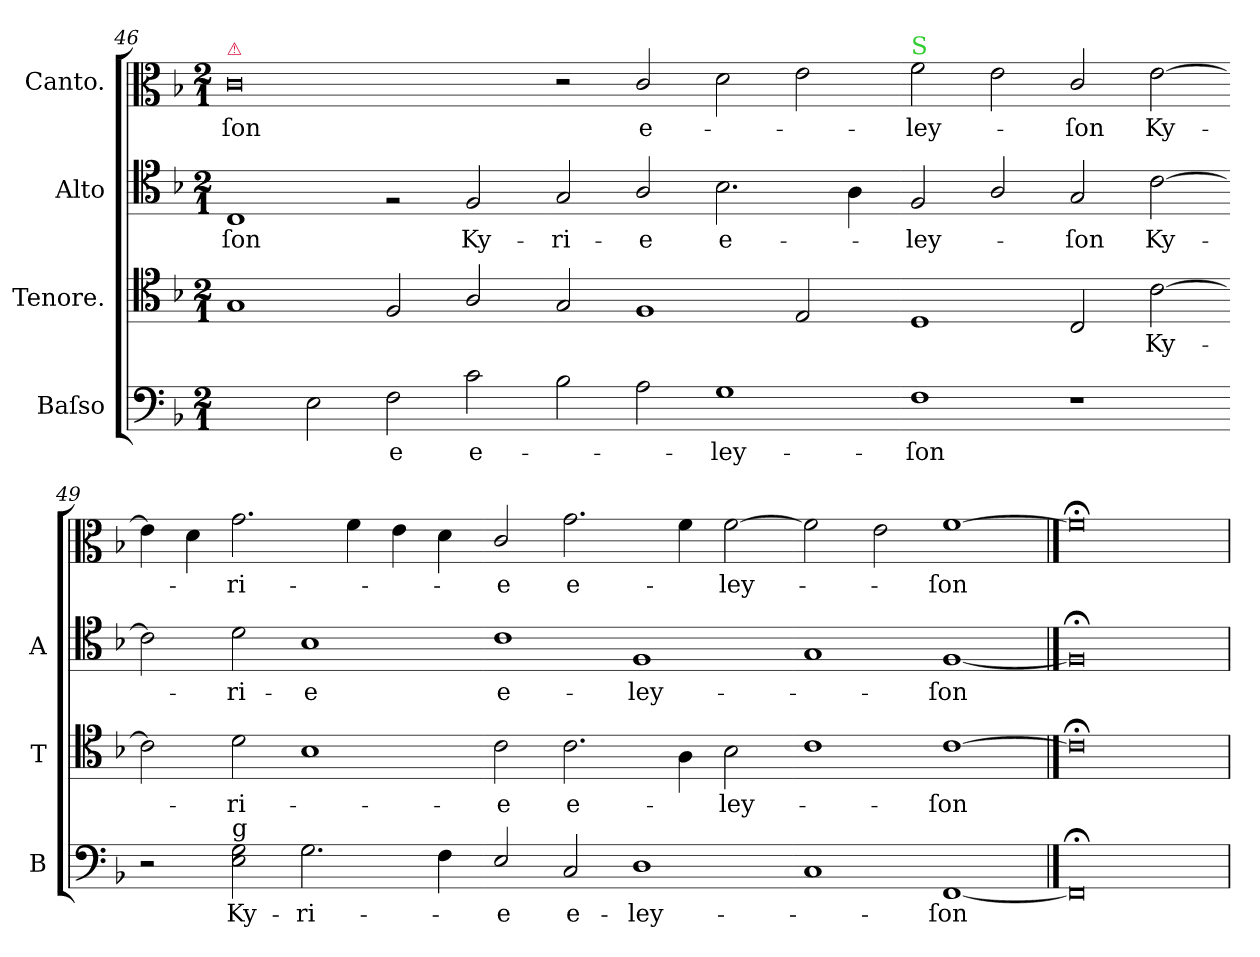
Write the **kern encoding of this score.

**kern	**text	**kern	**text	**kern	**text	**kern	**text
*part4	*part4	*part3	*part3	*part2	*part2	*part1	*part1
*staff4	*staff4	*staff3	*staff3	*staff2	*staff2	*staff1	*staff1
*I"Baſso	*	*I"Tenore.	*	*I"Alto	*	*I"Canto.	*
*I'B	*	*I'T	*	*I'A	*	*	*
*clefF4	*	*clefC4	*	*clefC4	*	*clefC3	*
*k[b-]	*	*k[b-]	*	*k[b-]	*	*k[b-]	*
*M2/1	*	*M2/1	*	*M2/1	*	*M2/1	*
=46	=46	=46	=46	=46	=46	=46	=46
!	!	!	!	!	!	!LO:TX:a:color=crimson:t=⚠	!
!	!	!	!	!	!	!	!LO:LY:i
2ryy	.	1G	.	1C	-ſon	0c	-ſon
2E\	.	.	.	.	.	.	.
2F\	-e	2F/	.	2rF	.	.	.
!	!	!	!	!	!LO:LY:i	!	!
2c\	e-	2A/	.	2F/	Ky-	.	.
=47-	=47-	=47-	=47-	=47-	=47-	=47-	=47-
!	!	!	!	!	!LO:LY:i	!	!
2B-\	.	2G/	.	2G/	-ri-	2r	.
!	!	!	!	!	!LO:LY:i	!	!LO:LY:i
2A\	.	1F	.	2A/	-e	2c/	e-
!	!	!	!	!	!LO:LY:i	!	!
1G	-ley-	.	.	2.B-\	e-	2d\	.
.	.	2E/	.	.	.	2e\	.
.	.	.	.	4A\	.	.	.
=48-	=48-	=48-	=48-	=48-	=48-	=48-	=48-
!	!	!	!	!	!	!LO:TX:a:color=limegreen:t=S	!
!	!	!	!	!	!LO:LY:i	!	!LO:LY:i
1F	-ſon	1D	.	2F/	-ley-	2f\	-ley-
.	.	.	.	2A/	.	2e\	.
!	!	!	!	!	!LO:LY:i	!	!LO:LY:i
1r	.	2C/	.	2G/	-ſon	2c/	-ſon
!	!	!	!LO:LY:i	!	!LO:LY:i	!	!LO:LY:i
.	.	[2c\	Ky-	[2c\	Ky-	[2e\	Ky-
=49-	=49-	=49-	=49-	=49-	=49-	=49-	=49-
2r	.	2c\]	.	2c\]	.	4e\]	.
.	.	.	.	.	.	4d\	.
!LO:TX:a:t=g	!	!	!	!	!	!	!
!	!LO:LY:i	!	!LO:LY:i	!	!LO:LY:i	!	!LO:LY:i
2E\ 2G\	Ky-	2d\	-ri-	2d\	-ri-	2.g\	-ri-
!	!LO:LY:i	!	!	!	!LO:LY:i	!	!
2.G\	-ri-	1B-	.	1B-	-e	.	.
.	.	.	.	.	.	4f\	.
.	.	.	.	.	.	4e\	.
4F\	.	.	.	.	.	4d\	.
=50-	=50-	=50-	=50-	=50-	=50-	=50-	=50-
!	!LO:LY:i	!	!LO:LY:i	!	!LO:LY:i	!	!LO:LY:i
2E/	-e	2c\	-e	1c	e-	2c/	-e
!	!LO:LY:i	!	!LO:LY:i	!	!	!	!LO:LY:i
2C/	e-	2.c\	e-	.	.	2.g\	e-
!	!LO:LY:i	!	!	!	!LO:LY:i	!	!
1D	-ley-	.	.	1F	-ley-	.	.
.	.	4A\	.	.	.	4f\	.
!	!	!	!LO:LY:i	!	!	!	!LO:LY:i
.	.	2B-\	-ley-	.	.	[2f\	-ley-
=51-	=51-	=51-	=51-	=51-	=51-	=51-	=51-
1C	.	1c	.	1G	.	2f\]	.
.	.	.	.	.	.	2e\	.
!	!LO:LY:i	!	!LO:LY:i	!	!LO:LY:i	!	!LO:LY:i
[1FF	-ſon	[1c	-ſon	[1F	-ſon	[1f	-ſon
==52	==52	==52	==52	==52	==52	==52	==52
0FF;<;]	.	0c;<;]	.	0F;<;]	.	0f;<;]	.
=	=	=	=	=	=	=	=
*-	*-	*-	*-	*-	*-	*-	*-
